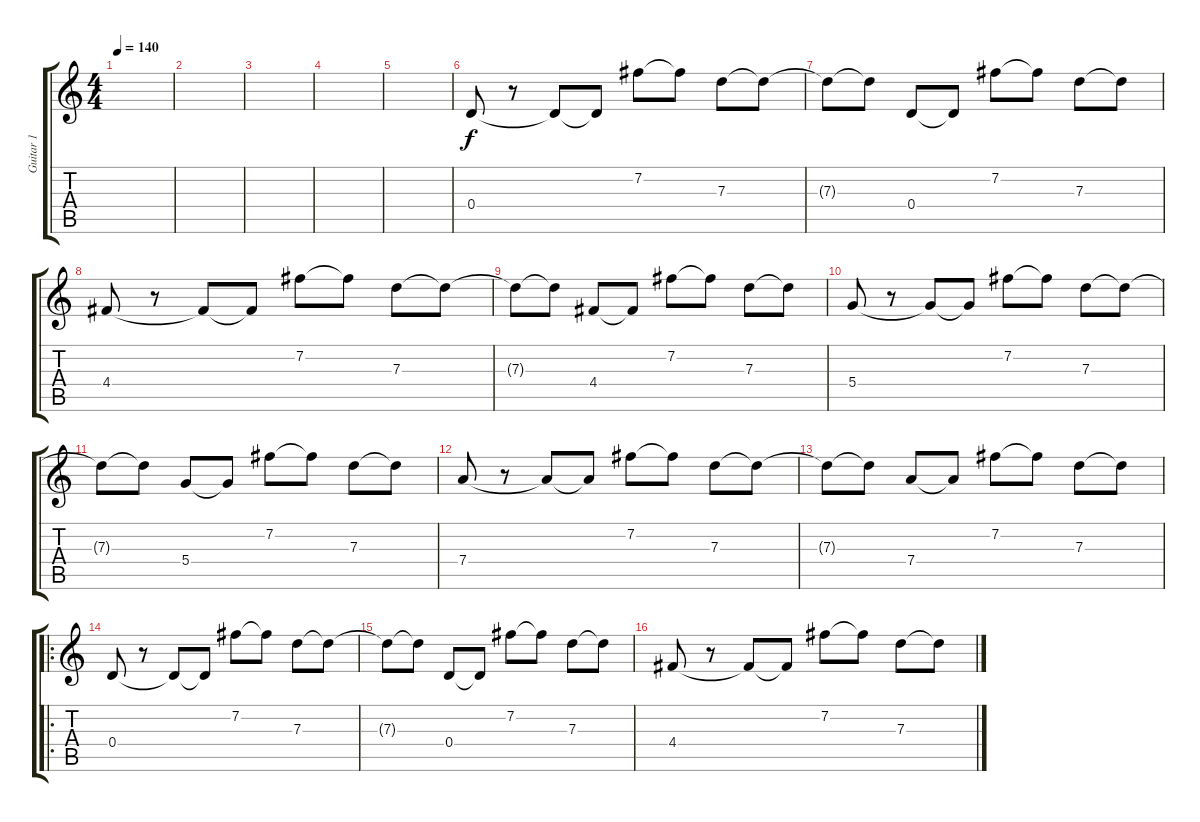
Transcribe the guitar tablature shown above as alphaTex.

\track ("Guitar 1" "Guitar 1") {instrument electricguitarclean}
\staff {score tabs}
\tuning (E4 B3 G3 D3 A2 E2) {hide}
\ts (4 4)
\tempo 140
\clef g2
\ks c
|
|
|
|
|
0.4.8 r.8 0.4{t}.8 0.4{t}.8 7.2.8 7.2{t}.8 7.3.8 7.3{t}.8 |
7.3{t}.8 7.3{t}.8 0.4.8 0.4{t}.8 7.2.8 7.2{t}.8 7.3.8 7.3{t}.8 |
4.4.8 r.8 4.4{t}.8 4.4{t}.8 7.2.8 7.2{t}.8 7.3.8 7.3{t}.8 |
7.3{t}.8 7.3{t}.8 4.4.8 4.4{t}.8 7.2.8 7.2{t}.8 7.3.8 7.3{t}.8 |
5.4.8 r.8 5.4{t}.8 5.4{t}.8 7.2.8 7.2{t}.8 7.3.8 7.3{t}.8 |
7.3{t}.8 7.3{t}.8 5.4.8 5.4{t}.8 7.2.8 7.2{t}.8 7.3.8 7.3{t}.8 |
7.4.8 r.8 7.4{t}.8 7.4{t}.8 7.2.8 7.2{t}.8 7.3.8 7.3{t}.8 |
7.3{t}.8 7.3{t}.8 7.4.8 7.4{t}.8 7.2.8 7.2{t}.8 7.3.8 7.3{t}.8 |
\ro
0.4.8 r.8 0.4{t}.8 0.4{t}.8 7.2.8 7.2{t}.8 7.3.8 7.3{t}.8 |
7.3{t}.8 7.3{t}.8 0.4.8 0.4{t}.8 7.2.8 7.2{t}.8 7.3.8 7.3{t}.8 |
4.4.8 r.8 4.4{t}.8 4.4{t}.8 7.2.8 7.2{t}.8 7.3.8 7.3{t}.8
